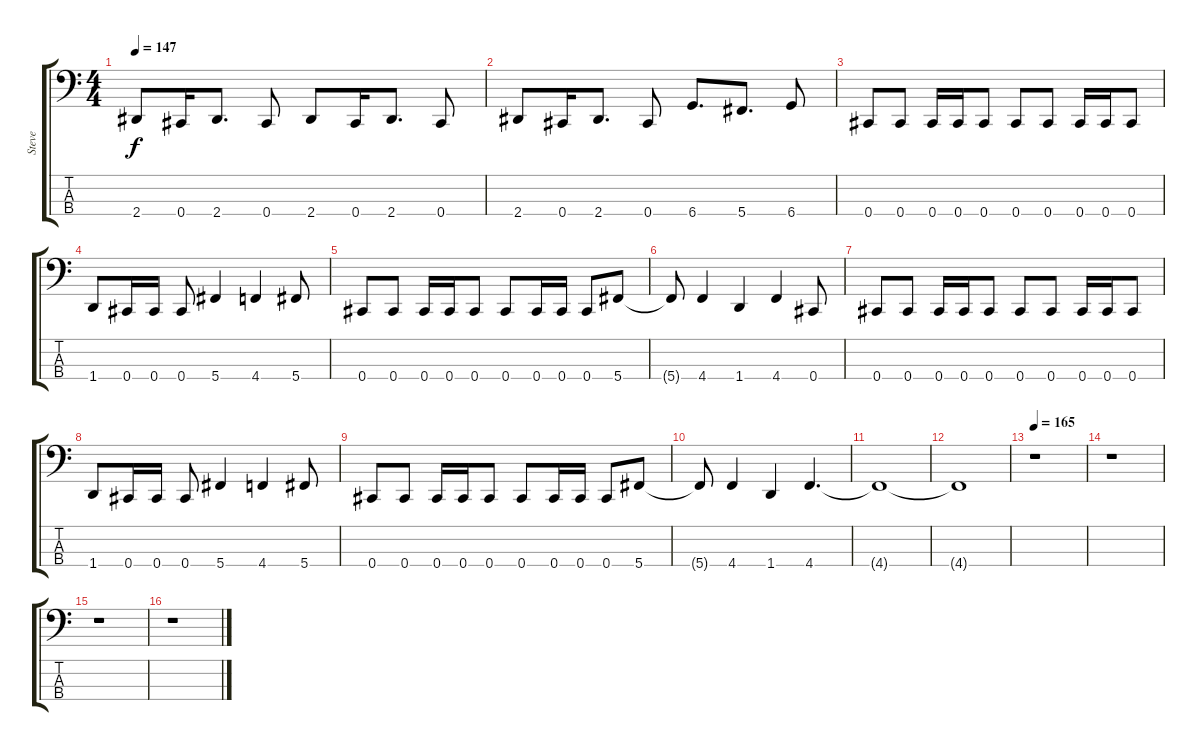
\track ("Steve" "Steve") {instrument electricbassfinger}
\staff {score tabs}
\tuning (E2 B1 Gb1 Db1) {hide}
\ts (4 4)
\tempo 147
\clef f4
\ks c
2.4.8{dy f} 0.4.16 2.4.8{d} 0.4.8 2.4.8 0.4.16 2.4.8{d} 0.4.8 |
2.4.8 0.4.16 2.4.8{d} 0.4.8 6.4.8{d} 5.4.8{d} 6.4.8 |
0.4.8 0.4.8 0.4.16 0.4.16 0.4.8 0.4.8 0.4.8 0.4.16 0.4.16 0.4.8 |
1.4.8 0.4.16 0.4.16 0.4.8 5.4.4 4.4.4 5.4.8 |
0.4.8 0.4.8 0.4.16 0.4.16 0.4.8 0.4.8 0.4.16 0.4.16 0.4.8 5.4.8 |
5.4{t}.8 4.4.4 1.4.4 4.4.4 0.4.8 |
0.4.8 0.4.8 0.4.16 0.4.16 0.4.8 0.4.8 0.4.8 0.4.16 0.4.16 0.4.8 |
1.4.8 0.4.16 0.4.16 0.4.8 5.4.4 4.4.4 5.4.8 |
0.4.8 0.4.8 0.4.16 0.4.16 0.4.8 0.4.8 0.4.16 0.4.16 0.4.8 5.4.8 |
5.4{t}.8 4.4.4 1.4.4 4.4.4{d} |
4.4{t}.1 |
4.4{t}.1 |
\tempo 165
r.1 |
r.1 |
r.1 |
r.1
